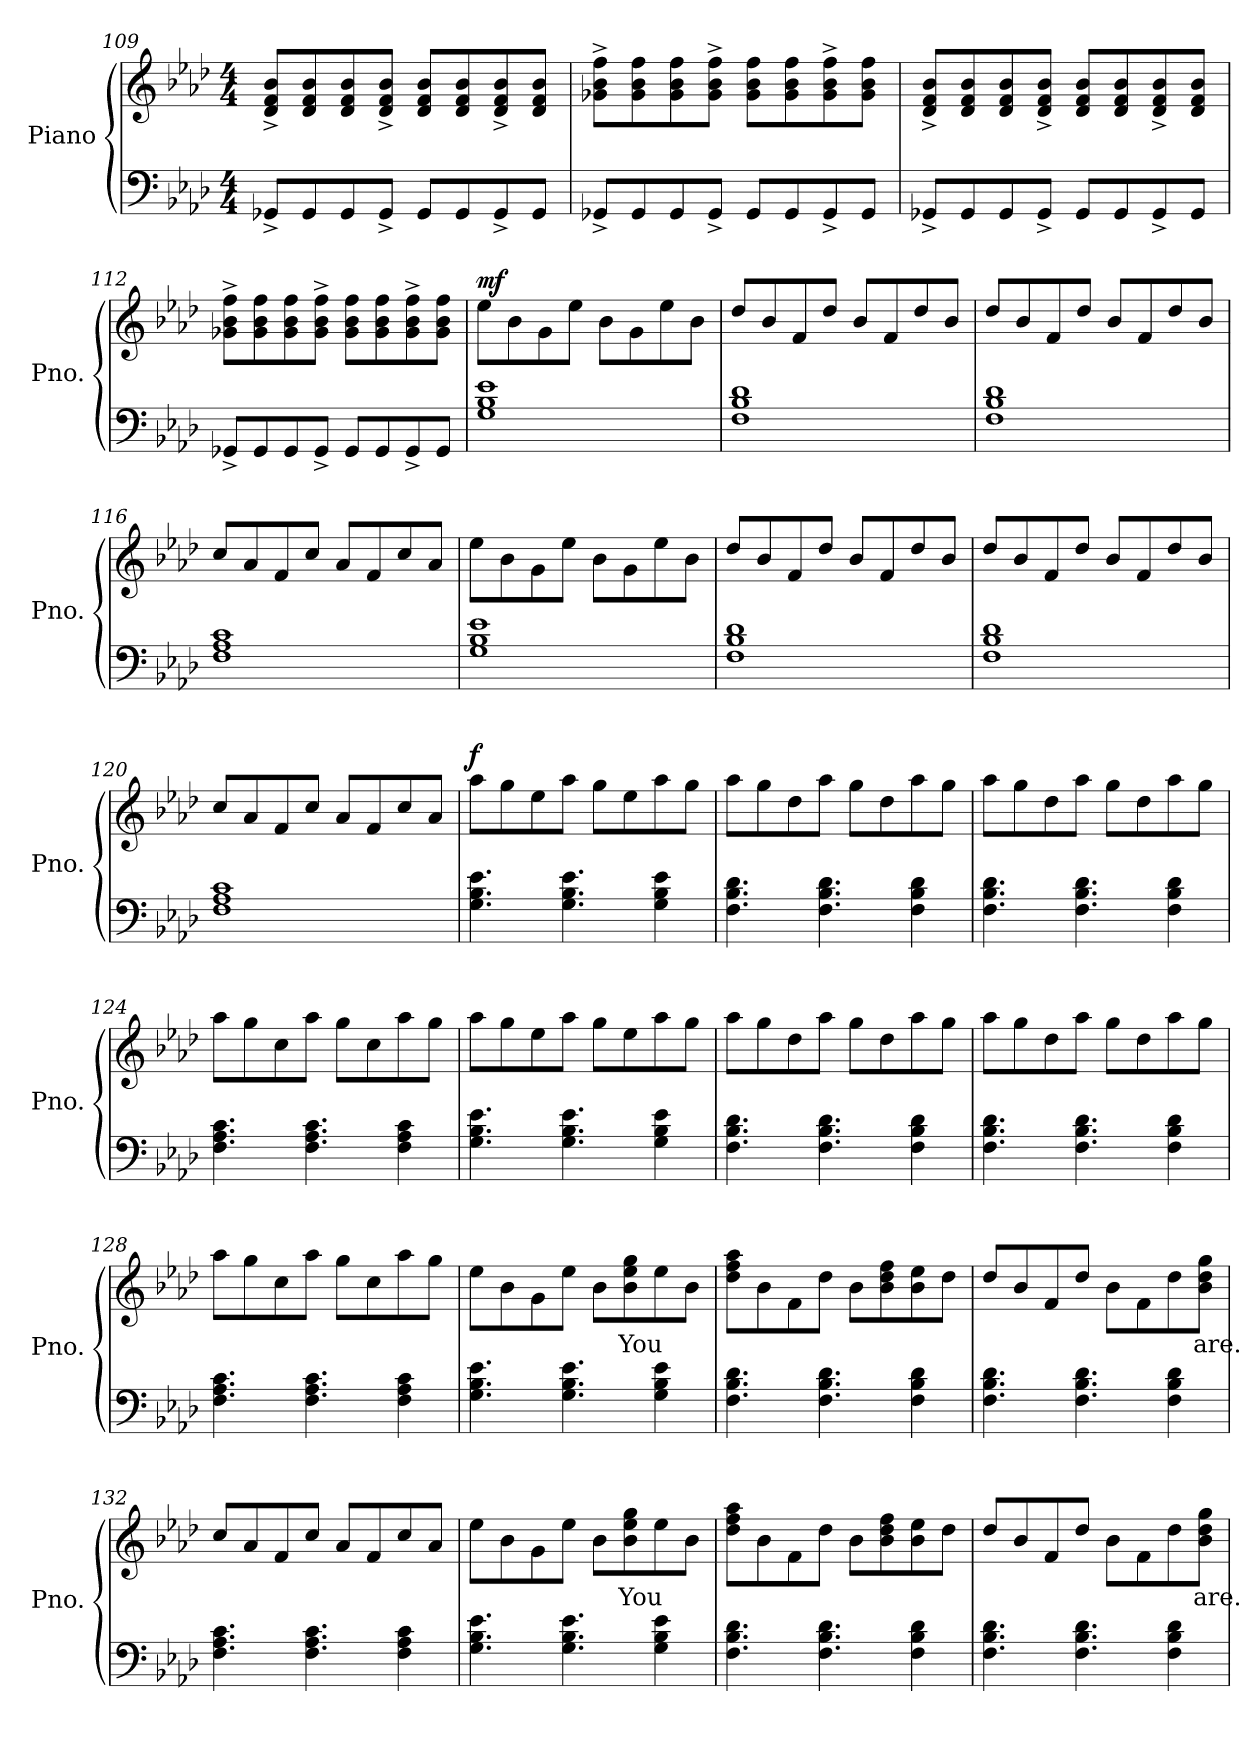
**kern	**kern	**text	**dynam
*part1	*part1	*part1	*part1
*staff2	*staff1	*staff1	*staff1/2
*I"Piano	*	*	*
*I'Pno.	*	*	*
*clefF4	*clefG2	*	*
*k[b-e-a-d-]	*k[b-e-a-d-]	*	*
*M4/4	*M4/4	*	*
=109	=109	=109	=109
8GG-X^/L	8d-/^ 8f/^ 8b-/^L	.	.
8GG-/	8d-/ 8f/ 8b-/	.	.
8GG-/	8d-/ 8f/ 8b-/	.	.
8GG-^/J	8d-/^ 8f/^ 8b-/^J	.	.
8GG-/L	8d-/ 8f/ 8b-/L	.	.
8GG-/	8d-/ 8f/ 8b-/	.	.
8GG-^/	8d-/^ 8f/^ 8b-/^	.	.
8GG-/J	8d-/ 8f/ 8b-/J	.	.
=110	=110	=110	=110
8GG-X^/L	8g-X\^ 8b-\^ 8ff\^L	.	.
8GG-/	8g-\ 8b-\ 8ff\	.	.
8GG-/	8g-\ 8b-\ 8ff\	.	.
8GG-^/J	8g-\^ 8b-\^ 8ff\^J	.	.
8GG-/L	8g-\ 8b-\ 8ff\L	.	.
8GG-/	8g-\ 8b-\ 8ff\	.	.
8GG-^/	8g-\^ 8b-\^ 8ff\^	.	.
8GG-/J	8g-\ 8b-\ 8ff\J	.	.
!!LO:LB:g=z
=111	=111	=111	=111
8GG-X^/L	8d-/^ 8f/^ 8b-/^L	.	.
8GG-/	8d-/ 8f/ 8b-/	.	.
8GG-/	8d-/ 8f/ 8b-/	.	.
8GG-^/J	8d-/^ 8f/^ 8b-/^J	.	.
8GG-/L	8d-/ 8f/ 8b-/L	.	.
8GG-/	8d-/ 8f/ 8b-/	.	.
8GG-^/	8d-/^ 8f/^ 8b-/^	.	.
8GG-/J	8d-/ 8f/ 8b-/J	.	.
=112	=112	=112	=112
8GG-X^/L	8g-X\^ 8b-\^ 8ff\^L	.	.
8GG-/	8g-\ 8b-\ 8ff\	.	.
8GG-/	8g-\ 8b-\ 8ff\	.	.
8GG-^/J	8g-\^ 8b-\^ 8ff\^J	.	.
8GG-/L	8g-\ 8b-\ 8ff\L	.	.
8GG-/	8g-\ 8b-\ 8ff\	.	.
8GG-^/	8g-\^ 8b-\^ 8ff\^	.	.
8GG-/J	8g-\ 8b-\ 8ff\J	.	.
=113	=113	=113	=113
!	!	!	!LO:DY:b=2
1G 1B- 1e-	8ee-\L	.	mf
.	8b-\	.	.
.	8g\	.	.
.	8ee-\J	.	.
.	8b-\L	.	.
.	8g\	.	.
.	8ee-\	.	.
.	8b-\J	.	.
=114	=114	=114	=114
1F 1B- 1d-	8dd-/L	.	.
.	8b-/	.	.
.	8f/	.	.
.	8dd-/J	.	.
.	8b-/L	.	.
.	8f/	.	.
.	8dd-/	.	.
.	8b-/J	.	.
=115	=115	=115	=115
1F 1B- 1d-	8dd-/L	.	.
.	8b-/	.	.
.	8f/	.	.
.	8dd-/J	.	.
.	8b-/L	.	.
.	8f/	.	.
.	8dd-/	.	.
.	8b-/J	.	.
!!LO:LB:g=z
=116	=116	=116	=116
1F 1A- 1c	8cc/L	.	.
.	8a-/	.	.
.	8f/	.	.
.	8cc/J	.	.
.	8a-/L	.	.
.	8f/	.	.
.	8cc/	.	.
.	8a-/J	.	.
=117	=117	=117	=117
1G 1B- 1e-	8ee-\L	.	.
.	8b-\	.	.
.	8g\	.	.
.	8ee-\J	.	.
.	8b-\L	.	.
.	8g\	.	.
.	8ee-\	.	.
.	8b-\J	.	.
=118	=118	=118	=118
1F 1B- 1d-	8dd-/L	.	.
.	8b-/	.	.
.	8f/	.	.
.	8dd-/J	.	.
.	8b-/L	.	.
.	8f/	.	.
.	8dd-/	.	.
.	8b-/J	.	.
=119	=119	=119	=119
1F 1B- 1d-	8dd-/L	.	.
.	8b-/	.	.
.	8f/	.	.
.	8dd-/J	.	.
.	8b-/L	.	.
.	8f/	.	.
.	8dd-/	.	.
.	8b-/J	.	.
=120	=120	=120	=120
1F 1A- 1c	8cc/L	.	.
.	8a-/	.	.
.	8f/	.	.
.	8cc/J	.	.
.	8a-/L	.	.
.	8f/	.	.
.	8cc/	.	.
.	8a-/J	.	.
!!LO:LB:g=z
=121	=121	=121	=121
!	!	!	!LO:DY:b=2
4.G\ 4.B-\ 4.e-\	8aa-\L	.	f
.	8gg\	.	.
.	8ee-\	.	.
4.G\ 4.B-\ 4.e-\	8aa-\J	.	.
.	8gg\L	.	.
.	8ee-\	.	.
4G\ 4B-\ 4e-\	8aa-\	.	.
.	8gg\J	.	.
=122	=122	=122	=122
4.F\ 4.B-\ 4.d-\	8aa-\L	.	.
.	8gg\	.	.
.	8dd-\	.	.
4.F\ 4.B-\ 4.d-\	8aa-\J	.	.
.	8gg\L	.	.
.	8dd-\	.	.
4F\ 4B-\ 4d-\	8aa-\	.	.
.	8gg\J	.	.
=123	=123	=123	=123
4.F\ 4.B-\ 4.d-\	8aa-\L	.	.
.	8gg\	.	.
.	8dd-\	.	.
4.F\ 4.B-\ 4.d-\	8aa-\J	.	.
.	8gg\L	.	.
.	8dd-\	.	.
4F\ 4B-\ 4d-\	8aa-\	.	.
.	8gg\J	.	.
=124	=124	=124	=124
4.F\ 4.A-\ 4.c\	8aa-\L	.	.
.	8gg\	.	.
.	8cc\	.	.
4.F\ 4.A-\ 4.c\	8aa-\J	.	.
.	8gg\L	.	.
.	8cc\	.	.
4F\ 4A-\ 4c\	8aa-\	.	.
.	8gg\J	.	.
!!LO:LB:g=z
=125	=125	=125	=125
4.G\ 4.B-\ 4.e-\	8aa-\L	.	.
.	8gg\	.	.
.	8ee-\	.	.
4.G\ 4.B-\ 4.e-\	8aa-\J	.	.
.	8gg\L	.	.
.	8ee-\	.	.
4G\ 4B-\ 4e-\	8aa-\	.	.
.	8gg\J	.	.
=126	=126	=126	=126
4.F\ 4.B-\ 4.d-\	8aa-\L	.	.
.	8gg\	.	.
.	8dd-\	.	.
4.F\ 4.B-\ 4.d-\	8aa-\J	.	.
.	8gg\L	.	.
.	8dd-\	.	.
4F\ 4B-\ 4d-\	8aa-\	.	.
.	8gg\J	.	.
=127	=127	=127	=127
4.F\ 4.B-\ 4.d-\	8aa-\L	.	.
.	8gg\	.	.
.	8dd-\	.	.
4.F\ 4.B-\ 4.d-\	8aa-\J	.	.
.	8gg\L	.	.
.	8dd-\	.	.
4F\ 4B-\ 4d-\	8aa-\	.	.
.	8gg\J	.	.
=128	=128	=128	=128
4.F\ 4.A-\ 4.c\	8aa-\L	.	.
.	8gg\	.	.
.	8cc\	.	.
4.F\ 4.A-\ 4.c\	8aa-\J	.	.
.	8gg\L	.	.
.	8cc\	.	.
4F\ 4A-\ 4c\	8aa-\	.	.
.	8gg\J	.	.
!!LO:PB:g=z
=129	=129	=129	=129
4.G\ 4.B-\ 4.e-\	8ee-\L	.	.
.	8b-\	.	.
.	8g\	.	.
4.G\ 4.B-\ 4.e-\	8ee-\J	.	.
.	8b-\L	.	.
!	!	!LO:LY:b	!
.	8b-\ 8ee-\ 8gg\	You	.
4G\ 4B-\ 4e-\	8ee-\	.	.
.	8b-\J	.	.
=130	=130	=130	=130
4.F\ 4.B-\ 4.d-\	8dd-\ 8ff\ 8aa-\L	.	.
.	8b-\	.	.
.	8f\	.	.
4.F\ 4.B-\ 4.d-\	8dd-\J	.	.
.	8b-\L	.	.
.	8b-\ 8dd-\ 8ff\	.	.
4F\ 4B-\ 4d-\	8b-\ 8ee-\	.	.
.	8dd-\J	.	.
=131	=131	=131	=131
4.F\ 4.B-\ 4.d-\	8dd-/L	.	.
.	8b-/	.	.
.	8f/	.	.
4.F\ 4.B-\ 4.d-\	8dd-/J	.	.
.	8b-\L	.	.
.	8f\	.	.
4F\ 4B-\ 4d-\	8dd-\	.	.
!	!	!LO:LY:b	!
.	8b-\ 8dd-\ 8gg\J	are.	.
=132	=132	=132	=132
4.F\ 4.A-\ 4.c\	8cc/L	.	.
.	8a-/	.	.
.	8f/	.	.
4.F\ 4.A-\ 4.c\	8cc/J	.	.
.	8a-/L	.	.
.	8f/	.	.
4F\ 4A-\ 4c\	8cc/	.	.
.	8a-/J	.	.
=133	=133	=133	=133
4.G\ 4.B-\ 4.e-\	8ee-\L	.	.
.	8b-\	.	.
.	8g\	.	.
4.G\ 4.B-\ 4.e-\	8ee-\J	.	.
.	8b-\L	.	.
!	!	!LO:LY:b	!
.	8b-\ 8ee-\ 8gg\	You	.
4G\ 4B-\ 4e-\	8ee-\	.	.
.	8b-\J	.	.
!!LO:LB:g=z
=134	=134	=134	=134
4.F\ 4.B-\ 4.d-\	8dd-\ 8ff\ 8aa-\L	.	.
.	8b-\	.	.
.	8f\	.	.
4.F\ 4.B-\ 4.d-\	8dd-\J	.	.
.	8b-\L	.	.
.	8b-\ 8dd-\ 8ff\	.	.
4F\ 4B-\ 4d-\	8b-\ 8ee-\	.	.
.	8dd-\J	.	.
=135	=135	=135	=135
4.F\ 4.B-\ 4.d-\	8dd-/L	.	.
.	8b-/	.	.
.	8f/	.	.
4.F\ 4.B-\ 4.d-\	8dd-/J	.	.
.	8b-\L	.	.
.	8f\	.	.
4F\ 4B-\ 4d-\	8dd-\	.	.
!	!	!LO:LY:b	!
.	8b-\ 8dd-\ 8gg\J	are.	.
=	=	=	=
*-	*-	*-	*-
